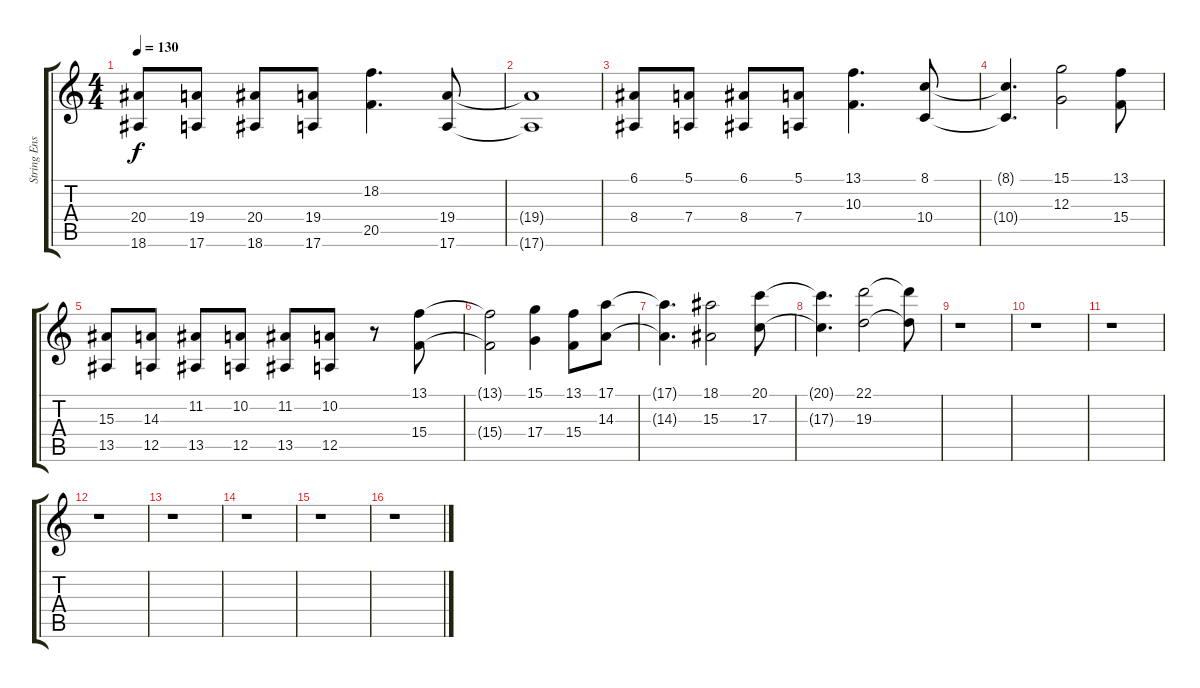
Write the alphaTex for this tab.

\track ("String Ensemble 1" "String Ens") {instrument stringensemble1}
\staff {score tabs}
\tuning (E4 B3 G3 D3 A2 E2) {hide}
\ts (4 4)
\tempo 130
\clef g2
\ks c
(20.4 18.6).8{dy f} (19.4 17.6).8 (20.4 18.6).8 (19.4 17.6).8 (18.2 20.5).4{d} (19.4 17.6).8 |
(19.4{t} 17.6{t}).1 |
(6.1 8.4).8 (5.1 7.4).8 (6.1 8.4).8 (5.1 7.4).8 (13.1 10.3).4{d} (8.1 10.4).8 |
(8.1{t} 10.4{t}).4{d} (15.1 12.3).2 (13.1 15.4).8 |
(15.3 13.5).8 (14.3 12.5).8 (11.2 13.5).8 (10.2 12.5).8 (11.2 13.5).8 (10.2 12.5).8 r.8 (13.1 15.4).8 |
(13.1{t} 15.4{t}).2 (15.1 17.4).4 (13.1 15.4).8 (17.1 14.3).8 |
(17.1{t} 14.3{t}).4{d} (18.1 15.3).2 (20.1 17.3).8 |
(20.1{t} 17.3{t}).4{d} (22.1 19.3).2 (22.1{t} 19.3{t}).8 |
r.1 |
r.1 |
r.1 |
r.1 |
r.1 |
r.1 |
r.1 |
r.1
